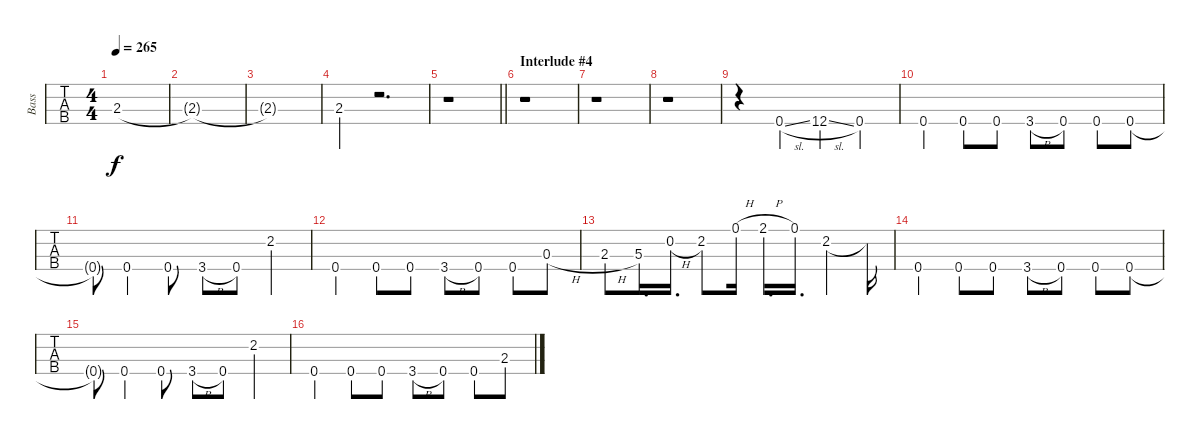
\track ("Bass" "Bass") {instrument electricbassfinger}
\staff {tabs}
\tuning (Gb2 Db2 Ab1 Eb1) {hide}
\ts (4 4)
\tempo 265
\clef f4
\ks c
2.3.1{dy f} |
2.3{t}.1 |
2.3{t}.1 |
2.3.4 r.2{d} |
\barLineRight lightlight
r.1 |
\section ("" "Interlude #4")
r.1 |
r.1 |
r.1 |
r.4 0.4{sl}.4 12.4{sl}.4 0.4.4 |
0.4.4 0.4.8 0.4.8 3.4{h}.8 0.4.8 0.4.8 0.4.8 |
0.4{t}.8 0.4.4 0.4.8 3.4{h}.8 0.4.8 2.2.4 |
0.4.4 0.4.8 0.4.8 3.4{h}.8 0.4.8 0.4.8 0.3{h}.8 |
2.3{h}.8 5.3.16{d} 0.2{h}.16{d} 2.2.8 0.1{h}.16 2.1{h}.16{d} 0.1.16{d} 2.2.4 2.2{t}.16 |
0.4.4 0.4.8 0.4.8 3.4{h}.8 0.4.8 0.4.8 0.4.8 |
0.4{t}.8 0.4.4 0.4.8 3.4{h}.8 0.4.8 2.2.4 |
0.4.4 0.4.8 0.4.8 3.4{h}.8 0.4.8 0.4.8 2.3.8
